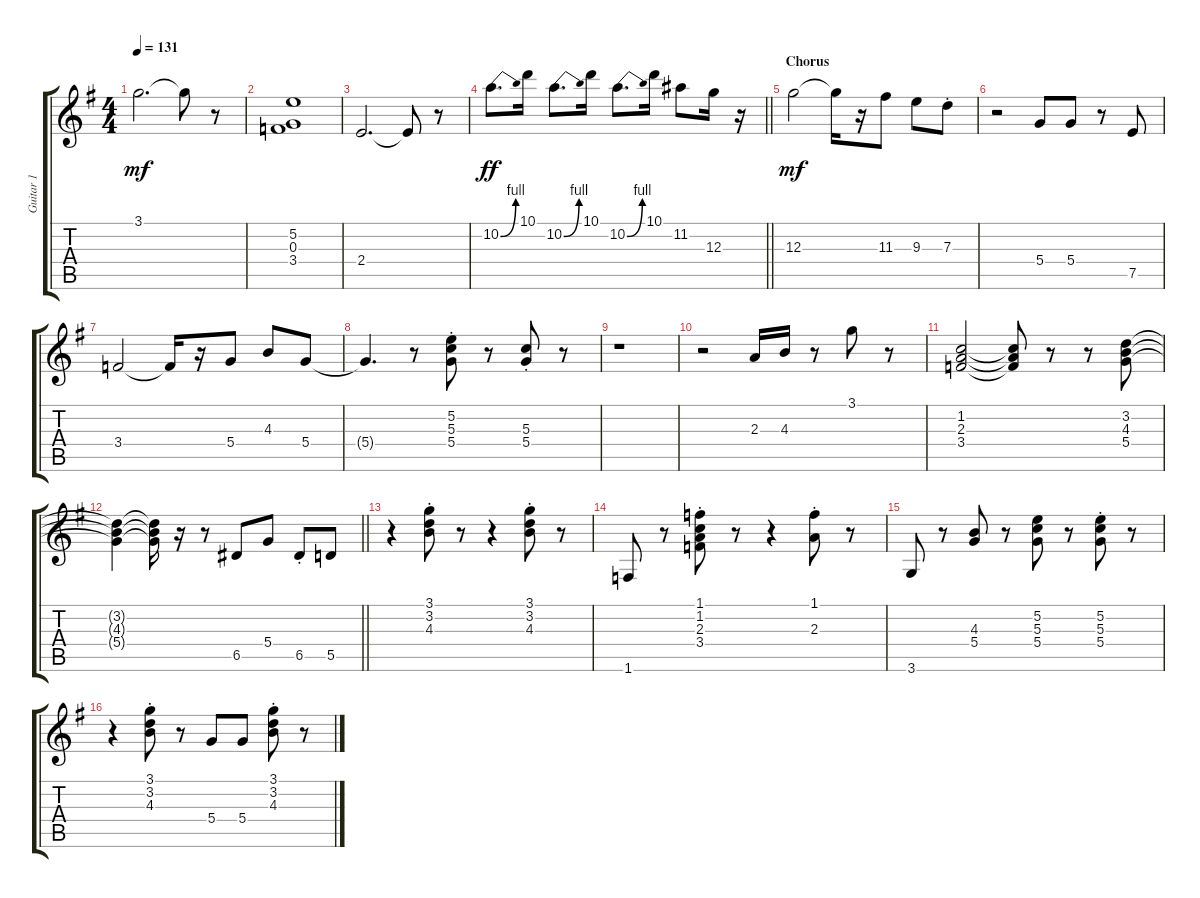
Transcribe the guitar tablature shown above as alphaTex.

\track ("Guitar 1" "Guitar 1") {instrument overdrivenguitar}
\staff {score tabs}
\tuning (E4 B3 G3 D3 A2 E2) {hide}
\ts (4 4)
\tempo 131
\clef g2
\ks g
3.1{t}.2{d dy mf} 3.1{t}.8 r.8 |
(5.2 0.3 3.4).1 |
2.4.2{d} 2.4{t}.8 r.8 |
\barLineRight lightlight
10.2{be (bend 0 0 60 4)}.8{d dy ff volume 10} 10.1.16 10.2{be (bend 0 0 60 4)}.8{d} 10.1.16 10.2{be (bend 0 0 60 4)}.8{d} 10.1.16 11.2.8 12.3.16 r.16 |
\section ("" "Chorus")
12.3.2{dy mf volume 7} 12.3{t}.16 r.16 11.3.8 9.3.8 7.3{st}.8 |
r.2 5.4.8 5.4.8 r.8 7.5.8 |
3.4.2 3.4{t}.16 r.16 5.4.8 4.3.8 5.4.8 |
5.4{t}.4{d} r.8 (5.2{st} 5.3{st} 5.4{st}).8 r.8 (5.3{st} 5.4{st}).8 r.8 |
r.1 |
r.2 2.3.16 4.3.16 r.8 3.1.8 r.8 |
(1.2 2.3 3.4).2 (1.2{t} 2.3{t} 3.4{t}).8 r.8 r.8 (3.2 4.3 5.4).8 |
\barLineRight lightlight
(3.2{t} 4.3{t} 5.4{t}).4 (3.2{t} 4.3{t} 5.4{t}).16 r.16 r.8 6.5.8 5.4.8 6.5{st}.8 5.5.8 |
r.4 (3.1{st} 3.2{st} 4.3{st}).8 r.8 r.4 (3.1{st} 3.2{st} 4.3{st}).8 r.8 |
1.6.8 r.8 (1.1{st} 1.2{st} 2.3{st} 3.4{st}).8 r.8 r.4 (1.1{st} 2.3{st}).8 r.8 |
3.6.8 r.8 (4.3 5.4).8 r.8 (5.2 5.3 5.4).8 r.8 (5.2{st} 5.3{st} 5.4{st}).8 r.8 |
r.4 (3.1{st} 3.2{st} 4.3{st}).8 r.8 5.4.8 5.4.8 (3.1{st} 3.2{st} 4.3{st}).8 r.8
